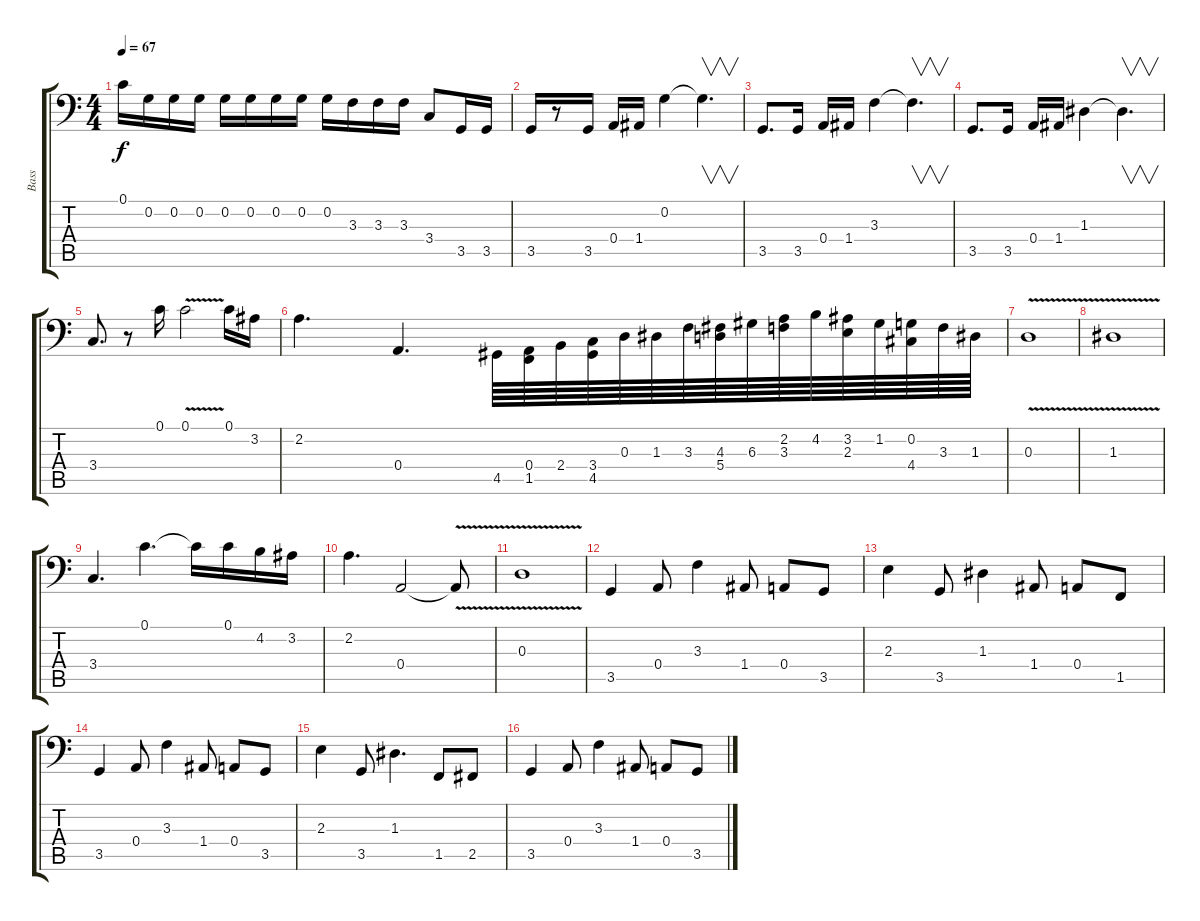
\track ("Bass" "Bass") {instrument electricbassfinger}
\staff {score tabs}
\tuning (C3 G2 D2 A1 E1 B0) {hide}
\ts (4 4)
\tempo 67
\clef f4
\ks c
0.1.16{dy f} 0.2.16 0.2.16 0.2.16 0.2.16 0.2.16 0.2.16 0.2.16 0.2.16 3.3.16 3.3.16 3.3.16 3.4.8 3.5.16 3.5.16 |
3.5.16 r.8 3.5.16 0.4.16 1.4.16 0.2.4 0.2{t}.4{v d} |
3.5.8{d} 3.5.16 0.4.16 1.4.16 3.3.4 3.3{t}.4{v d} |
3.5.8{d} 3.5.16 0.4.16 1.4.16 1.3.4 1.3{t}.4{v d} |
3.4.8{d} r.8 0.1.16 0.1{v}.2 0.1.16 3.2.16 |
2.2.4{d} 0.4.4{d} 4.5.64 (0.4 1.5).64 2.4.64 (3.4 4.5).64 0.3.64 1.3.64 3.3.64 (4.3 5.4).64 6.3.64 (2.2 3.3).64 4.2.64 (3.2 2.3).64 1.2.64 (0.2 4.4).64 3.3.64 1.3.64 |
0.3{v}.1 |
1.3{v}.1 |
3.4.4{d} 0.1.4{d} 0.1{t}.16 0.1.16 4.2.16 3.2.16 |
2.2.4{d} 0.4.2 0.4{v t}.8 |
0.3{v}.1 |
3.5.4 0.4.8 3.3.4 1.4.8 0.4.8 3.5.8 |
2.3.4 3.5.8 1.3.4 1.4.8 0.4.8 1.5.8 |
3.5.4 0.4.8 3.3.4 1.4.8 0.4.8 3.5.8 |
2.3.4 3.5.8 1.3.4{d} 1.5.8 2.5.8 |
3.5.4 0.4.8 3.3.4 1.4.8 0.4.8 3.5.8
